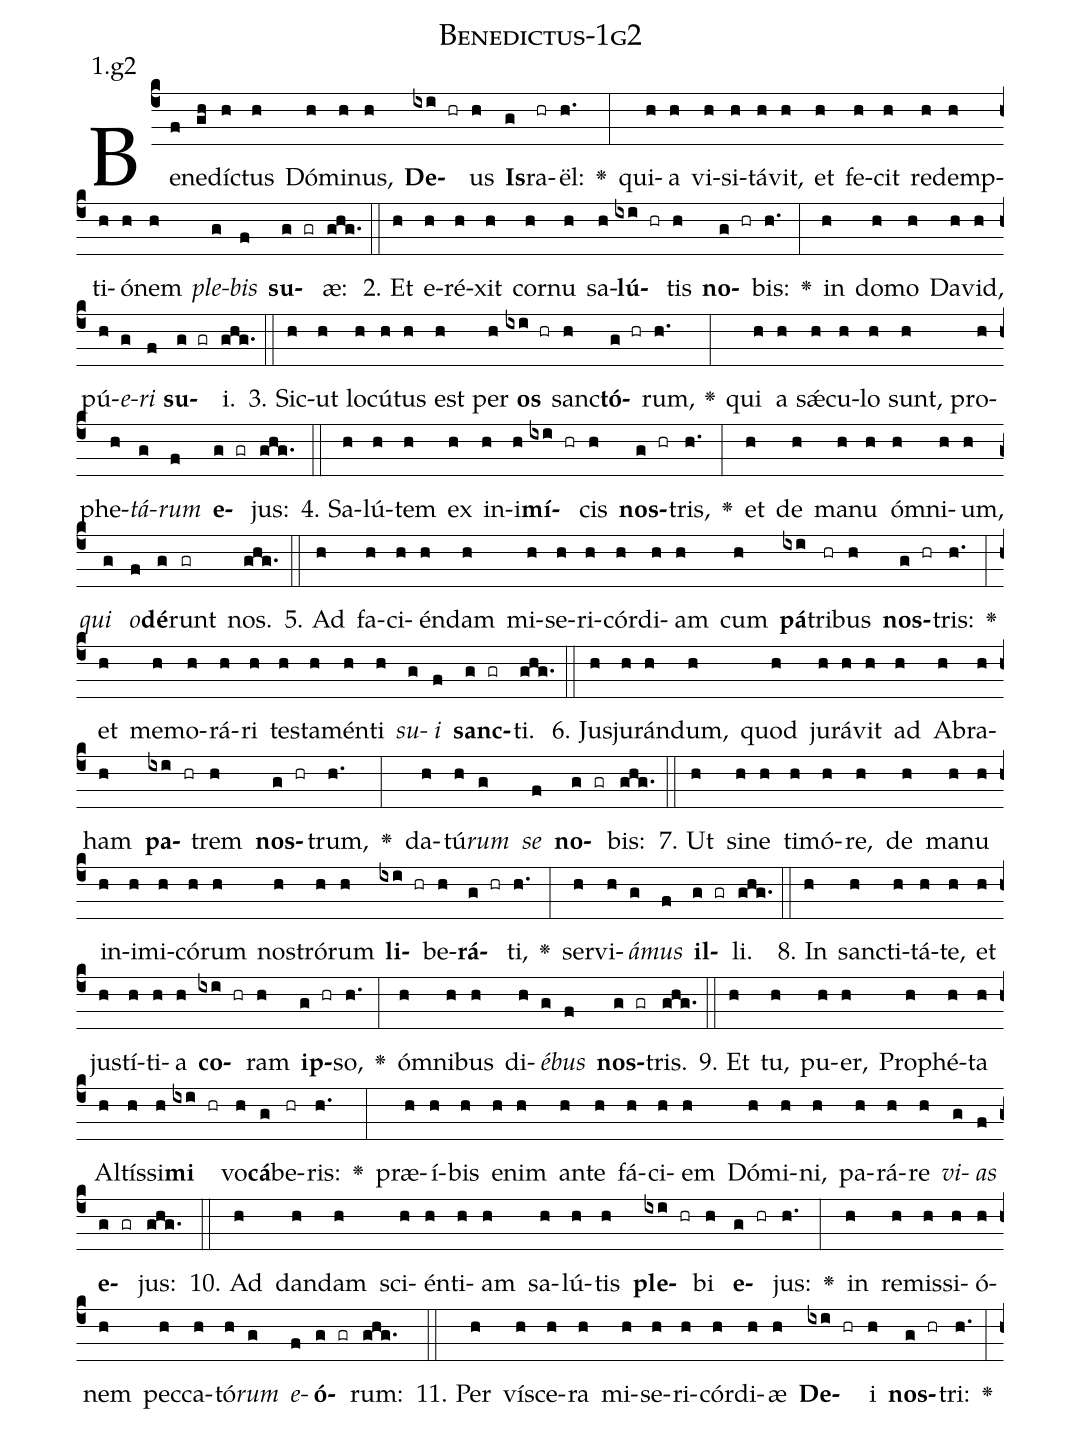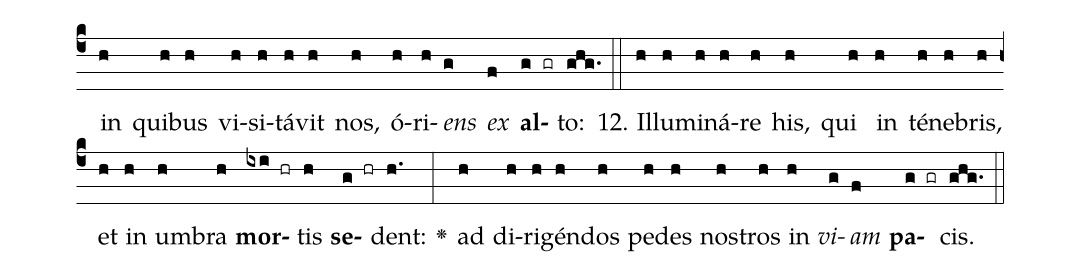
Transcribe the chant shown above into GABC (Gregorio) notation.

name: Benedictus-1g2;
annotation: 1.g2;
%%
(c4)Be(f)ne(gh)díc(h)tus(h) Dó(h)mi(h)nus,(h) <b>De</b>(ixi hr)us(h) <b>Is</b>(g)ra(hr)ël:(h.) <v>\greheightstar</v>(:) qui(h)a(h) vi(h)si(h)tá(h)vit,(h) et(h) fe(h)cit(h) red(h)emp(h)ti(h)ó(h)nem(h) <i>ple</i>(g)<i>bis</i>(f) <b>su</b>(g gr)æ:(ghg.) (::)
2. Et(h) e(h)ré(h)xit(h) cor(h)nu(h) sa(h)<b>lú</b>(ixi hr)tis(h) <b>no</b>(g hr)bis:(h.) <v>\greheightstar</v>(:) in(h) do(h)mo(h) Da(h)vid,(h) pú(h)<i>e</i>(g)<i>ri</i>(f) <b>su</b>(g gr)i.(ghg.) (::)
3. Sic(h)ut(h) lo(h)cú(h)tus(h) est(h) per(h) <b>os</b>(ixi hr) sanc(h)<b>tó</b>(g hr)rum,(h.) <v>\greheightstar</v>(:) qui(h) a(h) sǽ(h)cu(h)lo(h) sunt,(h) pro(h)phe(h)<i>tá</i>(g)<i>rum</i>(f) <b>e</b>(g gr)jus:(ghg.) (::)
4. Sa(h)lú(h)tem(h) ex(h) in(h)i(h)<b>mí</b>(ixi hr)cis(h) <b>nos</b>(g hr)tris,(h.) <v>\greheightstar</v>(:) et(h) de(h) ma(h)nu(h) óm(h)ni(h)um,(h) <i>qui</i>(g) <i>o</i>(f)<b>dé</b>(g)runt(gr) nos.(ghg.) (::)
5. Ad(h) fa(h)ci(h)én(h)dam(h) mi(h)se(h)ri(h)cór(h)di(h)am(h) cum(h) <b>pá</b>(ixi)tri(hr)bus(h) <b>nos</b>(g hr)tris:(h.) <v>\greheightstar</v>(:) et(h) me(h)mo(h)rá(h)ri(h) tes(h)ta(h)mén(h)ti(h) <i>su</i>(g)<i>i</i>(f) <b>sanc</b>(g gr)ti.(ghg.) (::)
6. Ju(h)sju(h)rán(h)dum,(h) quod(h) ju(h)rá(h)vit(h) ad(h) A(h)bra(h)ham(h) <b>pa</b>(ixi hr)trem(h) <b>nos</b>(g hr)trum,(h.) <v>\greheightstar</v>(:) da(h)tú(h)<i>rum</i>(g) <i>se</i>(f) <b>no</b>(g gr)bis:(ghg.) (::)
7. Ut(h) si(h)ne(h) ti(h)mó(h)re,(h) de(h) ma(h)nu(h) in(h)i(h)mi(h)có(h)rum(h) nos(h)tró(h)rum(h) <b>li</b>(ixi hr)be(h)<b>rá</b>(g hr)ti,(h.) <v>\greheightstar</v>(:) ser(h)vi(h)<i>á</i>(g)<i>mus</i>(f) <b>il</b>(g gr)li.(ghg.) (::)
8. In(h) sanc(h)ti(h)tá(h)te,(h) et(h) jus(h)tí(h)ti(h)a(h) <b>co</b>(ixi hr)ram(h) <b>ip</b>(g hr)so,(h.) <v>\greheightstar</v>(:) óm(h)ni(h)bus(h) di(h)<i>é</i>(g)<i>bus</i>(f) <b>nos</b>(g gr)tris.(ghg.) (::)
9. Et(h) tu,(h) pu(h)er,(h) Pro(h)phé(h)ta(h) Al(h)tís(h)si(h)<b>mi</b>(ixi hr) vo(h)<b>cá</b>(g)be(hr)ris:(h.) <v>\greheightstar</v>(:) præ(h)í(h)bis(h) e(h)nim(h) an(h)te(h) fá(h)ci(h)em(h) Dó(h)mi(h)ni,(h) pa(h)rá(h)re(h) <i>vi</i>(g)<i>as</i>(f) <b>e</b>(g gr)jus:(ghg.) (::)
10. Ad(h) dan(h)dam(h) sci(h)én(h)ti(h)am(h) sa(h)lú(h)tis(h) <b>ple</b>(ixi hr)bi(h) <b>e</b>(g hr)jus:(h.) <v>\greheightstar</v>(:) in(h) re(h)mis(h)si(h)ó(h)nem(h) pec(h)ca(h)tó(h)<i>rum</i>(g) <i>e</i>(f)<b>ó</b>(g gr)rum:(ghg.) (::)
11. Per(h) ví(h)sce(h)ra(h) mi(h)se(h)ri(h)cór(h)di(h)æ(h) <b>De</b>(ixi hr)i(h) <b>nos</b>(g hr)tri:(h.) <v>\greheightstar</v>(:) in(h) qui(h)bus(h) vi(h)si(h)tá(h)vit(h) nos,(h) ó(h)ri(h)<i>ens</i>(g) <i>ex</i>(f) <b>al</b>(g gr)to:(ghg.) (::)
12. Il(h)lu(h)mi(h)ná(h)re(h) his,(h) qui(h) in(h) té(h)ne(h)bris,(h) et(h) in(h) um(h)bra(h) <b>mor</b>(ixi hr)tis(h) <b>se</b>(g hr)dent:(h.) <v>\greheightstar</v>(:) ad(h) di(h)ri(h)gén(h)dos(h) pe(h)des(h) nos(h)tros(h) in(h) <i>vi</i>(g)<i>am</i>(f) <b>pa</b>(g gr)cis.(ghg.) (::)
